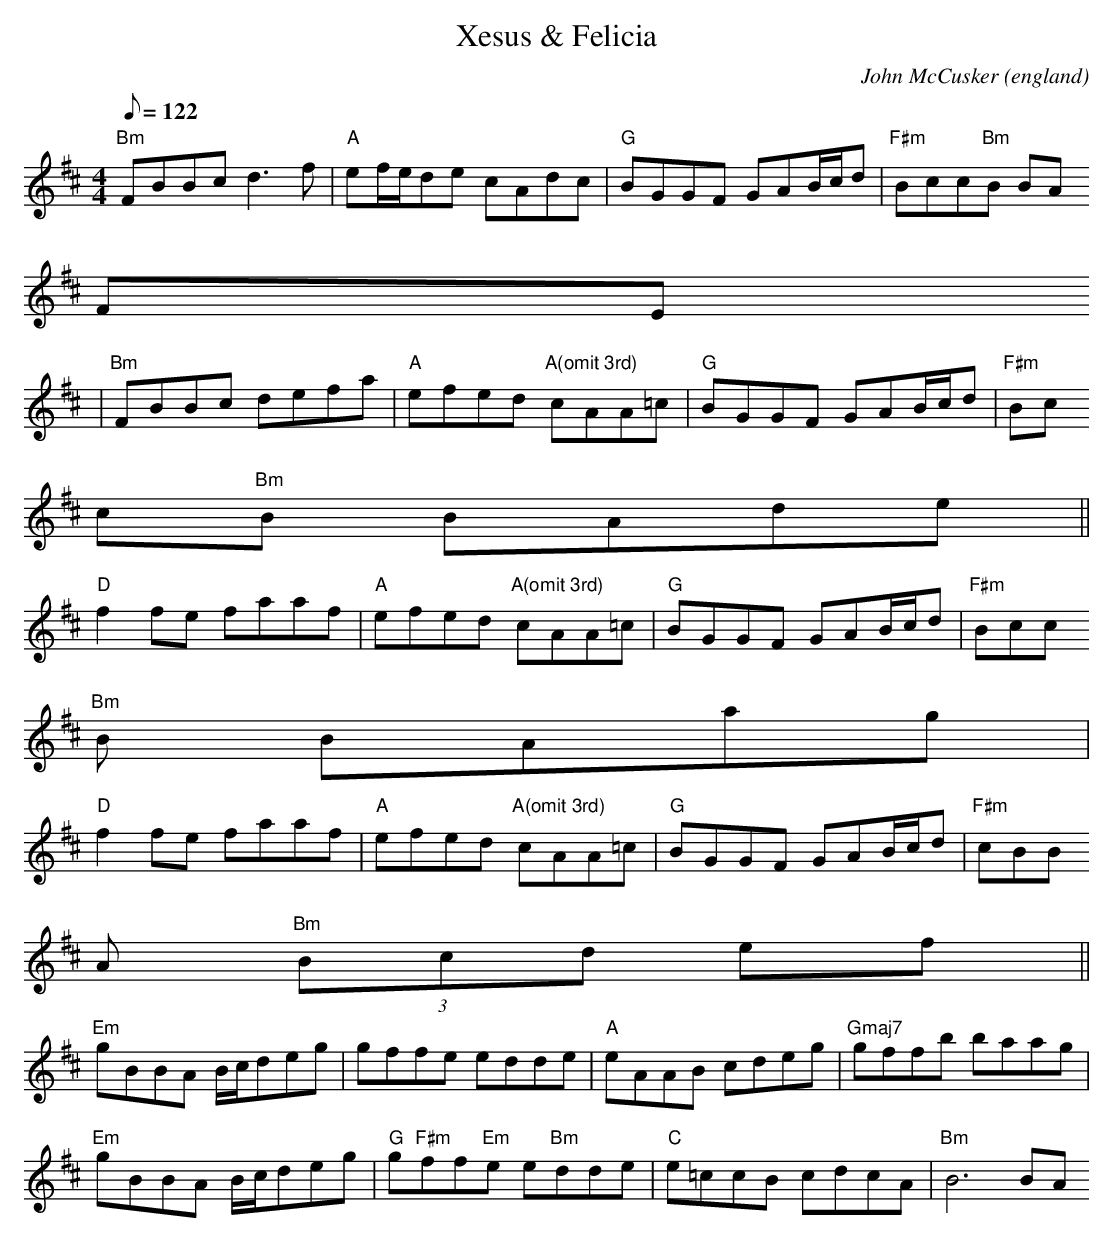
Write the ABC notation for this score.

X:1
T:Xesus & Felicia
O:england
M:4/4
L:1/8
Q:122
C:John McCusker
K:Bmin
"Bm"FBBc d3f | "A"ef/2e/2de cAdc | "G"BGGF GAB/2c/2d| "F#m"Bcc"Bm"B BA
FE
|
"Bm"FBBc defa| "A"efed "A(omit 3rd)"cAA=c | "G" BGGF GAB/2c/2d | "F#m"Bc
c"Bm"B BAde ||
"D"f2fe faaf | "A"efed "A(omit 3rd)"cAA=c | "G"BGGF GAB/2c/2d | "F#m"Bcc
"Bm"B BAag |
"D"f2fe faaf | "A"efed "A(omit 3rd)"cAA=c | "G"BGGF GAB/2c/2d | "F#m"cBB
A "Bm"(3Bcd ef ||
"Em"gBBA B/2c/2deg | gffe edde | "A"eAAB cdeg | "Gmaj7"gffb baag |
"Em"gBBA B/2c/2deg | "G"g"F#m"ff"Em"e e"Bm"dde | "C"e=ccB cdcA|"Bm"B6 BA
:||
